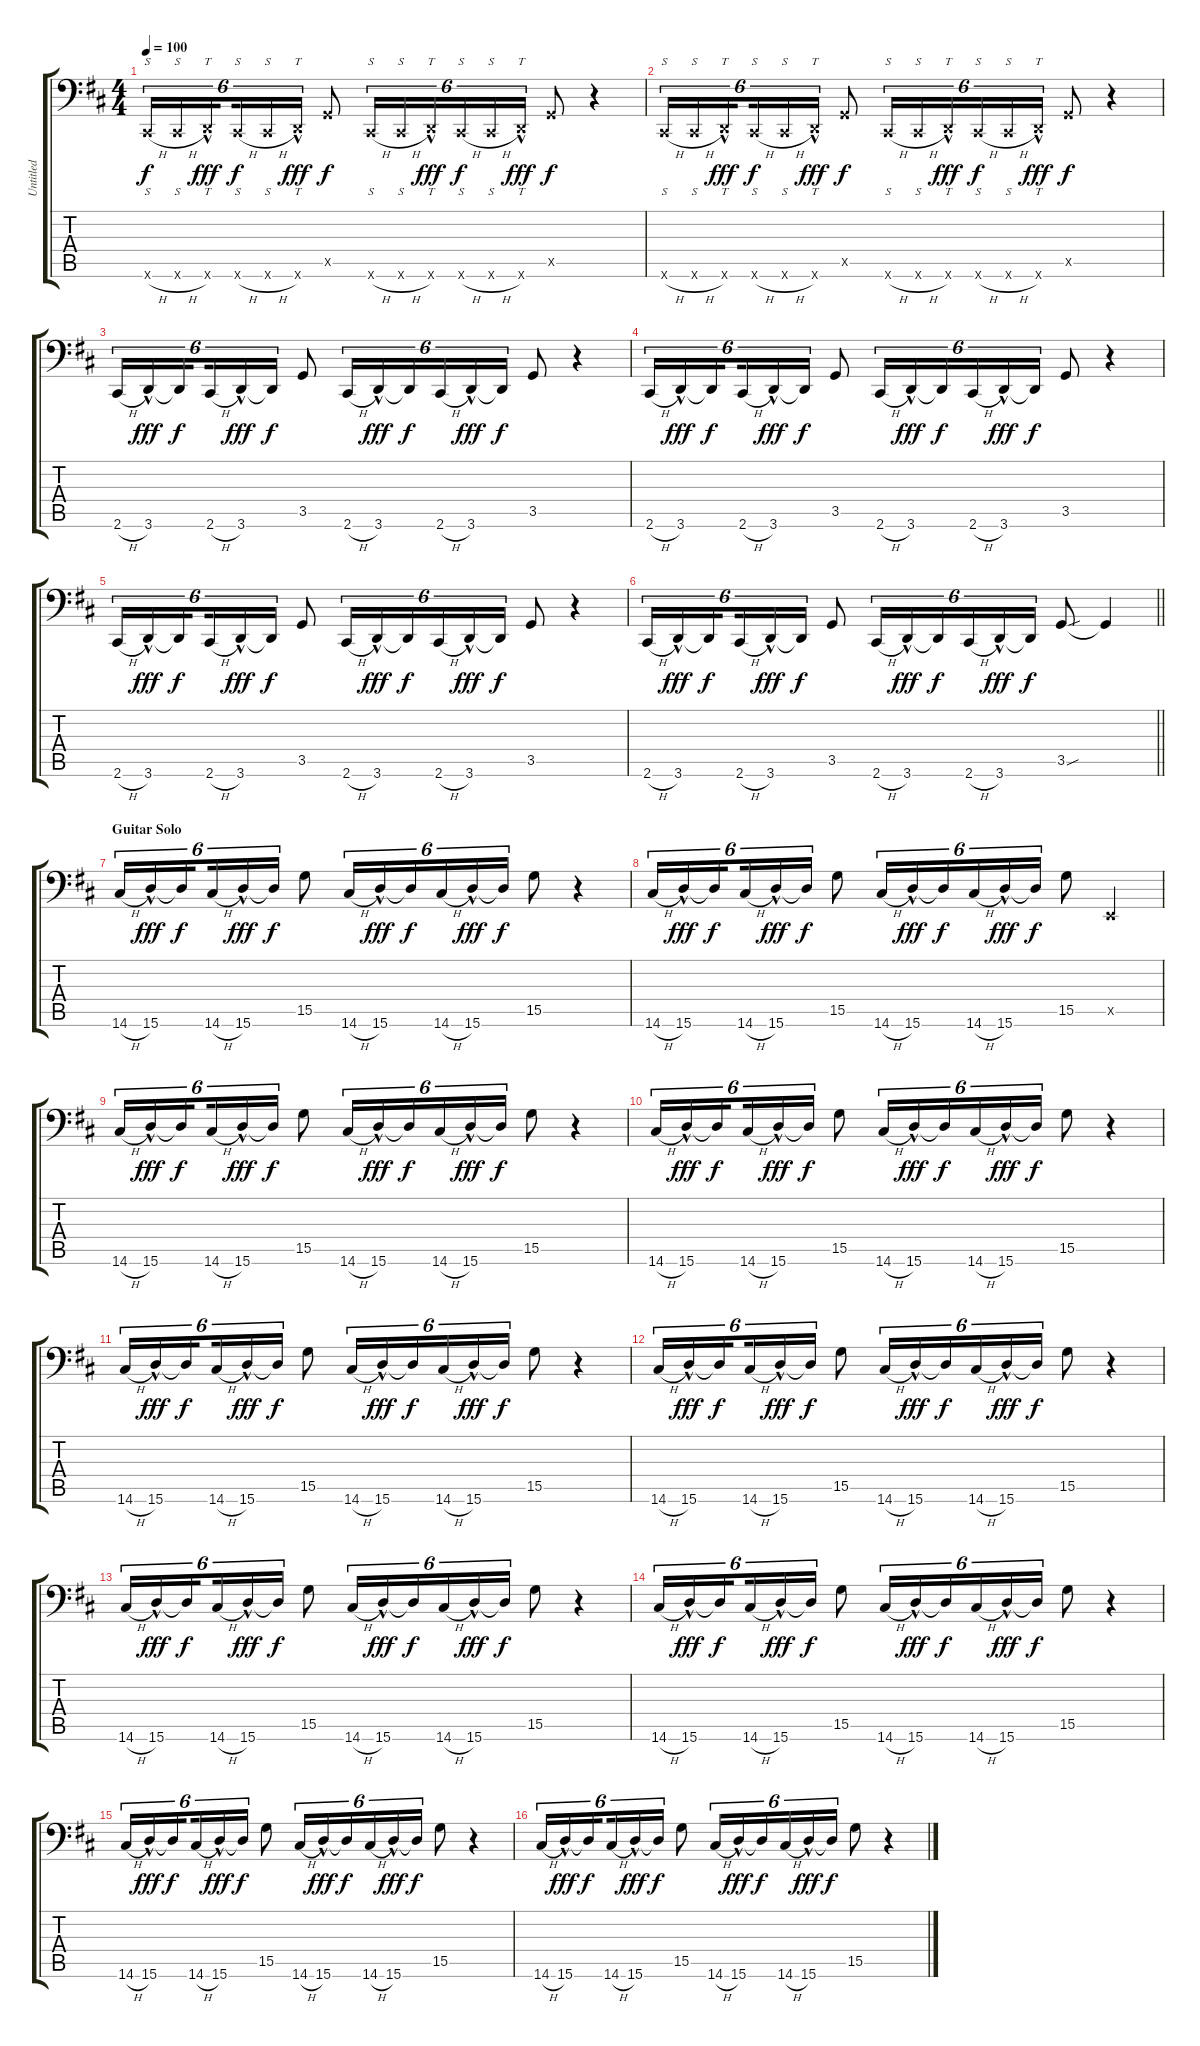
\track ("Untitled" "Untitled") {instrument electricbassfinger}
\staff {score tabs}
\tuning (C3 G2 D2 A1 E1 B0) {hide}
\ts (4 4)
\tempo 100
\clef f4
\ks d
2.6{h x}.16{s tu (6 4) dy f} 2.6{h x}.16{s tu (6 4)} 3.6{hac x}.16{tt tu (6 4) dy fff beam splitsecondary} 2.6{h x}.16{s tu (6 4) dy f} 2.6{h x}.16{s tu (6 4)} 3.6{hac x}.16{tt tu (6 4) dy fff} 3.5{x}.8{dy f} 2.6{h x}.16{s tu (6 4)} 2.6{h x}.16{s tu (6 4)} 3.6{hac x}.16{tt tu (6 4) dy fff} 2.6{h x}.16{s tu (6 4) dy f} 2.6{h x}.16{s tu (6 4)} 3.6{hac x}.16{tt tu (6 4) dy fff} 3.5{x}.8{dy f} r.4 |
2.6{h x}.16{s tu (6 4)} 2.6{h x}.16{s tu (6 4)} 3.6{hac x}.16{tt tu (6 4) dy fff beam splitsecondary} 2.6{h x}.16{s tu (6 4) dy f} 2.6{h x}.16{s tu (6 4)} 3.6{hac x}.16{tt tu (6 4) dy fff} 3.5{x}.8{dy f} 2.6{h x}.16{s tu (6 4)} 2.6{h x}.16{s tu (6 4)} 3.6{hac x}.16{tt tu (6 4) dy fff} 2.6{h x}.16{s tu (6 4) dy f} 2.6{h x}.16{s tu (6 4)} 3.6{hac x}.16{tt tu (6 4) dy fff} 3.5{x}.8{dy f} r.4 |
2.6{h}.16{tu (6 4)} 3.6{hac}.16{tu (6 4) dy fff} 3.6{t}.16{tu (6 4) dy f beam splitsecondary} 2.6{h}.16{tu (6 4)} 3.6{hac}.16{tu (6 4) dy fff} 3.6{t}.16{tu (6 4) dy f} 3.5.8 2.6{h}.16{tu (6 4)} 3.6{hac}.16{tu (6 4) dy fff} 3.6{t}.16{tu (6 4) dy f} 2.6{h}.16{tu (6 4)} 3.6{hac}.16{tu (6 4) dy fff} 3.6{t}.16{tu (6 4) dy f} 3.5.8 r.4 |
2.6{h}.16{tu (6 4)} 3.6{hac}.16{tu (6 4) dy fff} 3.6{t}.16{tu (6 4) dy f beam splitsecondary} 2.6{h}.16{tu (6 4)} 3.6{hac}.16{tu (6 4) dy fff} 3.6{t}.16{tu (6 4) dy f} 3.5.8 2.6{h}.16{tu (6 4)} 3.6{hac}.16{tu (6 4) dy fff} 3.6{t}.16{tu (6 4) dy f} 2.6{h}.16{tu (6 4)} 3.6{hac}.16{tu (6 4) dy fff} 3.6{t}.16{tu (6 4) dy f} 3.5.8 r.4 |
2.6{h}.16{tu (6 4)} 3.6{hac}.16{tu (6 4) dy fff} 3.6{t}.16{tu (6 4) dy f beam splitsecondary} 2.6{h}.16{tu (6 4)} 3.6{hac}.16{tu (6 4) dy fff} 3.6{t}.16{tu (6 4) dy f} 3.5.8 2.6{h}.16{tu (6 4)} 3.6{hac}.16{tu (6 4) dy fff} 3.6{t}.16{tu (6 4) dy f} 2.6{h}.16{tu (6 4)} 3.6{hac}.16{tu (6 4) dy fff} 3.6{t}.16{tu (6 4) dy f} 3.5.8 r.4 |
\barLineRight lightlight
2.6{h}.16{tu (6 4)} 3.6{hac}.16{tu (6 4) dy fff} 3.6{t}.16{tu (6 4) dy f beam splitsecondary} 2.6{h}.16{tu (6 4)} 3.6{hac}.16{tu (6 4) dy fff} 3.6{t}.16{tu (6 4) dy f} 3.5.8 2.6{h}.16{tu (6 4)} 3.6{hac}.16{tu (6 4) dy fff} 3.6{t}.16{tu (6 4) dy f} 2.6{h}.16{tu (6 4)} 3.6{hac}.16{tu (6 4) dy fff} 3.6{t}.16{tu (6 4) dy f} 3.5{sou}.8 3.5{t}.4 |
\section ("" "Guitar Solo")
14.6{h}.16{tu (6 4)} 15.6{hac}.16{tu (6 4) dy fff} 15.6{t}.16{tu (6 4) dy f beam splitsecondary} 14.6{h}.16{tu (6 4)} 15.6{hac}.16{tu (6 4) dy fff} 15.6{t}.16{tu (6 4) dy f} 15.5.8 14.6{h}.16{tu (6 4)} 15.6{hac}.16{tu (6 4) dy fff} 15.6{t}.16{tu (6 4) dy f} 14.6{h}.16{tu (6 4)} 15.6{hac}.16{tu (6 4) dy fff} 15.6{t}.16{tu (6 4) dy f} 15.5.8 r.4 |
14.6{h}.16{tu (6 4)} 15.6{hac}.16{tu (6 4) dy fff} 15.6{t}.16{tu (6 4) dy f beam splitsecondary} 14.6{h}.16{tu (6 4)} 15.6{hac}.16{tu (6 4) dy fff} 15.6{t}.16{tu (6 4) dy f} 15.5.8 14.6{h}.16{tu (6 4)} 15.6{hac}.16{tu (6 4) dy fff} 15.6{t}.16{tu (6 4) dy f} 14.6{h}.16{tu (6 4)} 15.6{hac}.16{tu (6 4) dy fff} 15.6{t}.16{tu (6 4) dy f} 15.5.8 0.5{x}.4 |
14.6{h}.16{tu (6 4)} 15.6{hac}.16{tu (6 4) dy fff} 15.6{t}.16{tu (6 4) dy f beam splitsecondary} 14.6{h}.16{tu (6 4)} 15.6{hac}.16{tu (6 4) dy fff} 15.6{t}.16{tu (6 4) dy f} 15.5.8 14.6{h}.16{tu (6 4)} 15.6{hac}.16{tu (6 4) dy fff} 15.6{t}.16{tu (6 4) dy f} 14.6{h}.16{tu (6 4)} 15.6{hac}.16{tu (6 4) dy fff} 15.6{t}.16{tu (6 4) dy f} 15.5.8 r.4 |
14.6{h}.16{tu (6 4)} 15.6{hac}.16{tu (6 4) dy fff} 15.6{t}.16{tu (6 4) dy f beam splitsecondary} 14.6{h}.16{tu (6 4)} 15.6{hac}.16{tu (6 4) dy fff} 15.6{t}.16{tu (6 4) dy f} 15.5.8 14.6{h}.16{tu (6 4)} 15.6{hac}.16{tu (6 4) dy fff} 15.6{t}.16{tu (6 4) dy f} 14.6{h}.16{tu (6 4)} 15.6{hac}.16{tu (6 4) dy fff} 15.6{t}.16{tu (6 4) dy f} 15.5.8 r.4 |
14.6{h}.16{tu (6 4)} 15.6{hac}.16{tu (6 4) dy fff} 15.6{t}.16{tu (6 4) dy f beam splitsecondary} 14.6{h}.16{tu (6 4)} 15.6{hac}.16{tu (6 4) dy fff} 15.6{t}.16{tu (6 4) dy f} 15.5.8 14.6{h}.16{tu (6 4)} 15.6{hac}.16{tu (6 4) dy fff} 15.6{t}.16{tu (6 4) dy f} 14.6{h}.16{tu (6 4)} 15.6{hac}.16{tu (6 4) dy fff} 15.6{t}.16{tu (6 4) dy f} 15.5.8 r.4 |
14.6{h}.16{tu (6 4)} 15.6{hac}.16{tu (6 4) dy fff} 15.6{t}.16{tu (6 4) dy f beam splitsecondary} 14.6{h}.16{tu (6 4)} 15.6{hac}.16{tu (6 4) dy fff} 15.6{t}.16{tu (6 4) dy f} 15.5.8 14.6{h}.16{tu (6 4)} 15.6{hac}.16{tu (6 4) dy fff} 15.6{t}.16{tu (6 4) dy f} 14.6{h}.16{tu (6 4)} 15.6{hac}.16{tu (6 4) dy fff} 15.6{t}.16{tu (6 4) dy f} 15.5.8 r.4 |
14.6{h}.16{tu (6 4)} 15.6{hac}.16{tu (6 4) dy fff} 15.6{t}.16{tu (6 4) dy f beam splitsecondary} 14.6{h}.16{tu (6 4)} 15.6{hac}.16{tu (6 4) dy fff} 15.6{t}.16{tu (6 4) dy f} 15.5.8 14.6{h}.16{tu (6 4)} 15.6{hac}.16{tu (6 4) dy fff} 15.6{t}.16{tu (6 4) dy f} 14.6{h}.16{tu (6 4)} 15.6{hac}.16{tu (6 4) dy fff} 15.6{t}.16{tu (6 4) dy f} 15.5.8 r.4 |
14.6{h}.16{tu (6 4)} 15.6{hac}.16{tu (6 4) dy fff} 15.6{t}.16{tu (6 4) dy f beam splitsecondary} 14.6{h}.16{tu (6 4)} 15.6{hac}.16{tu (6 4) dy fff} 15.6{t}.16{tu (6 4) dy f} 15.5.8 14.6{h}.16{tu (6 4)} 15.6{hac}.16{tu (6 4) dy fff} 15.6{t}.16{tu (6 4) dy f} 14.6{h}.16{tu (6 4)} 15.6{hac}.16{tu (6 4) dy fff} 15.6{t}.16{tu (6 4) dy f} 15.5.8 r.4 |
14.6{h}.16{tu (6 4)} 15.6{hac}.16{tu (6 4) dy fff} 15.6{t}.16{tu (6 4) dy f beam splitsecondary} 14.6{h}.16{tu (6 4)} 15.6{hac}.16{tu (6 4) dy fff} 15.6{t}.16{tu (6 4) dy f} 15.5.8 14.6{h}.16{tu (6 4)} 15.6{hac}.16{tu (6 4) dy fff} 15.6{t}.16{tu (6 4) dy f} 14.6{h}.16{tu (6 4)} 15.6{hac}.16{tu (6 4) dy fff} 15.6{t}.16{tu (6 4) dy f} 15.5.8 r.4 |
14.6{h}.16{tu (6 4)} 15.6{hac}.16{tu (6 4) dy fff} 15.6{t}.16{tu (6 4) dy f beam splitsecondary} 14.6{h}.16{tu (6 4)} 15.6{hac}.16{tu (6 4) dy fff} 15.6{t}.16{tu (6 4) dy f} 15.5.8 14.6{h}.16{tu (6 4)} 15.6{hac}.16{tu (6 4) dy fff} 15.6{t}.16{tu (6 4) dy f} 14.6{h}.16{tu (6 4)} 15.6{hac}.16{tu (6 4) dy fff} 15.6{t}.16{tu (6 4) dy f} 15.5.8 r.4
